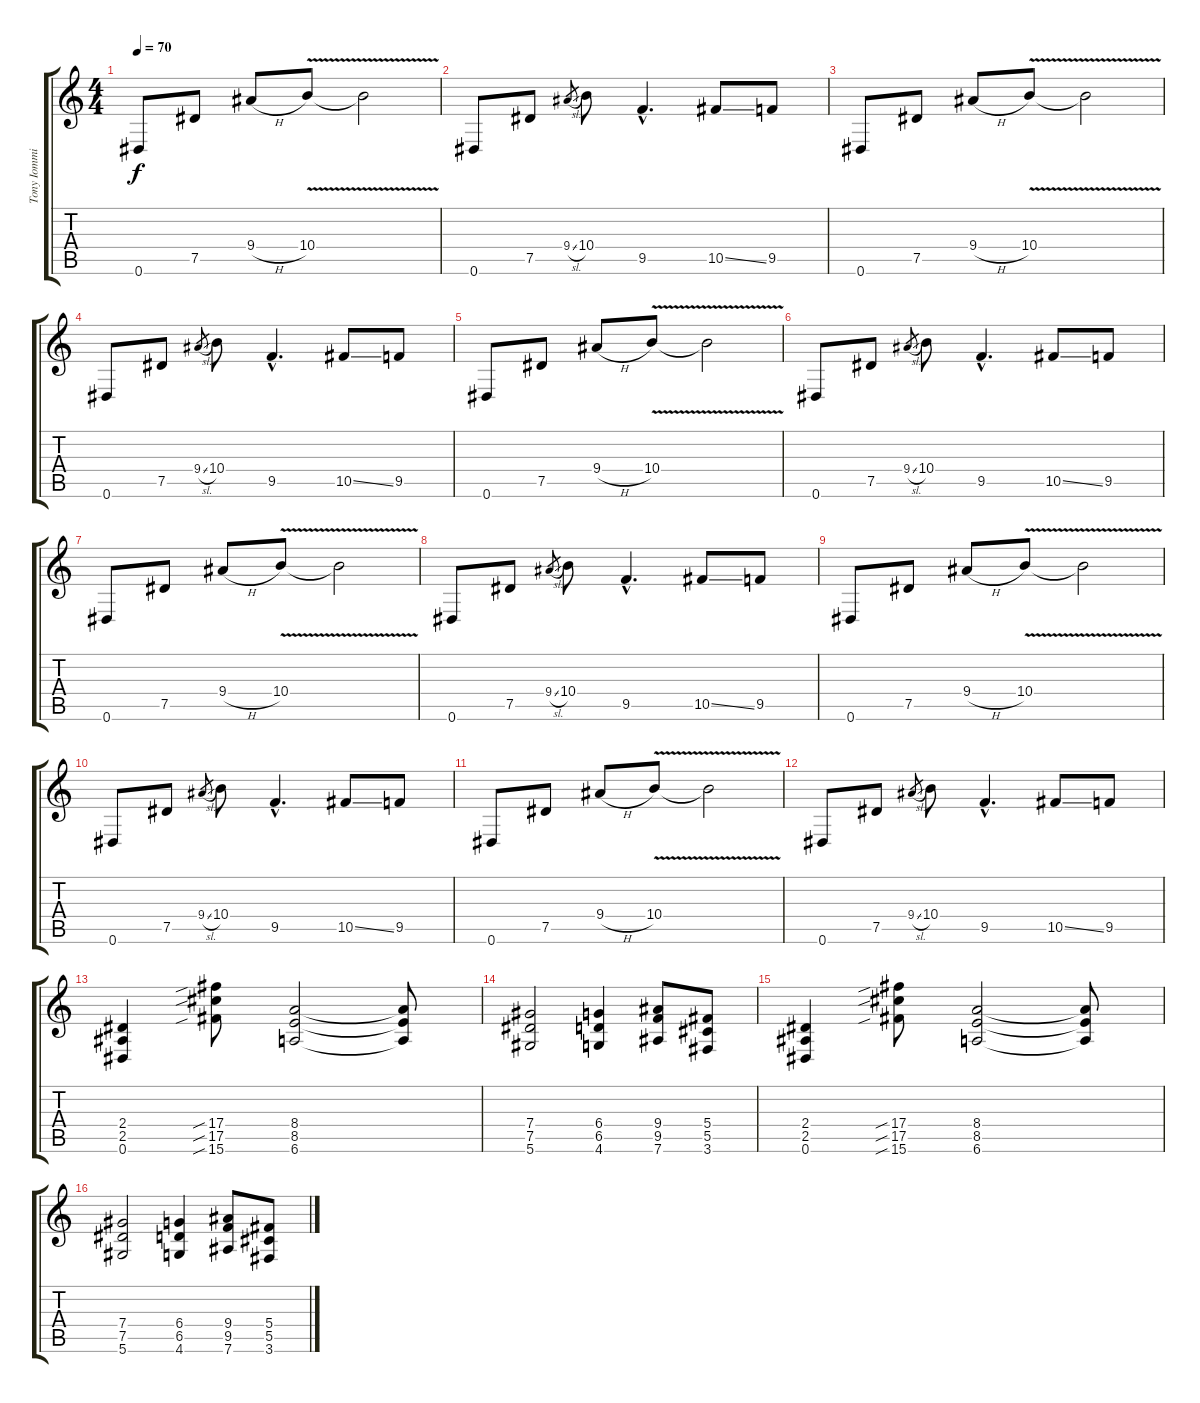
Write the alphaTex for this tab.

\track ("Tony Iommi" "Tony Iommi") {instrument overdrivenguitar}
\staff {score tabs}
\tuning (Eb4 Bb3 Gb3 Db3 Ab2 Eb2) {hide}
\ts (4 4)
\tempo 70
\clef g2
\ks c
0.6.8{dy f} 7.5.8 9.4{h}.8 10.4{v}.8 10.4{t}.2 |
0.6.8 7.5.8 9.4{sl}.8{gr} 10.4.8 9.5{hac}.4{d} 10.5{ss}.8 9.5.8 |
0.6.8 7.5.8 9.4{h}.8 10.4{v}.8 10.4{t}.2 |
0.6.8 7.5.8 9.4{sl}.8{gr} 10.4.8 9.5{hac}.4{d} 10.5{ss}.8 9.5.8 |
0.6.8 7.5.8 9.4{h}.8 10.4{v}.8 10.4{t}.2 |
0.6.8 7.5.8 9.4{sl}.8{gr} 10.4.8 9.5{hac}.4{d} 10.5{ss}.8 9.5.8 |
0.6.8 7.5.8 9.4{h}.8 10.4{v}.8 10.4{t}.2 |
0.6.8 7.5.8 9.4{sl}.8{gr} 10.4.8 9.5{hac}.4{d} 10.5{ss}.8 9.5.8 |
0.6.8 7.5.8 9.4{h}.8 10.4{v}.8 10.4{t}.2 |
0.6.8 7.5.8 9.4{sl}.8{gr} 10.4.8 9.5{hac}.4{d} 10.5{ss}.8 9.5.8 |
0.6.8 7.5.8 9.4{h}.8 10.4{v}.8 10.4{t}.2 |
0.6.8 7.5.8 9.4{sl}.8{gr} 10.4.8 9.5{hac}.4{d} 10.5{ss}.8 9.5.8 |
(2.4 2.5 0.6).4 (17.4{sib} 17.5{sib} 15.6{sib}).8 (8.4 8.5 6.6).2 (8.4{t} 8.5{t} 6.6{t}).8 |
(7.4 7.5 5.6).2 (6.4 6.5 4.6).4 (9.4 9.5 7.6).8 (5.4 5.5 3.6).8 |
(2.4 2.5 0.6).4 (17.4{sib} 17.5{sib} 15.6{sib}).8 (8.4 8.5 6.6).2 (8.4{t} 8.5{t} 6.6{t}).8 |
(7.4 7.5 5.6).2 (6.4 6.5 4.6).4 (9.4 9.5 7.6).8 (5.4 5.5 3.6).8
